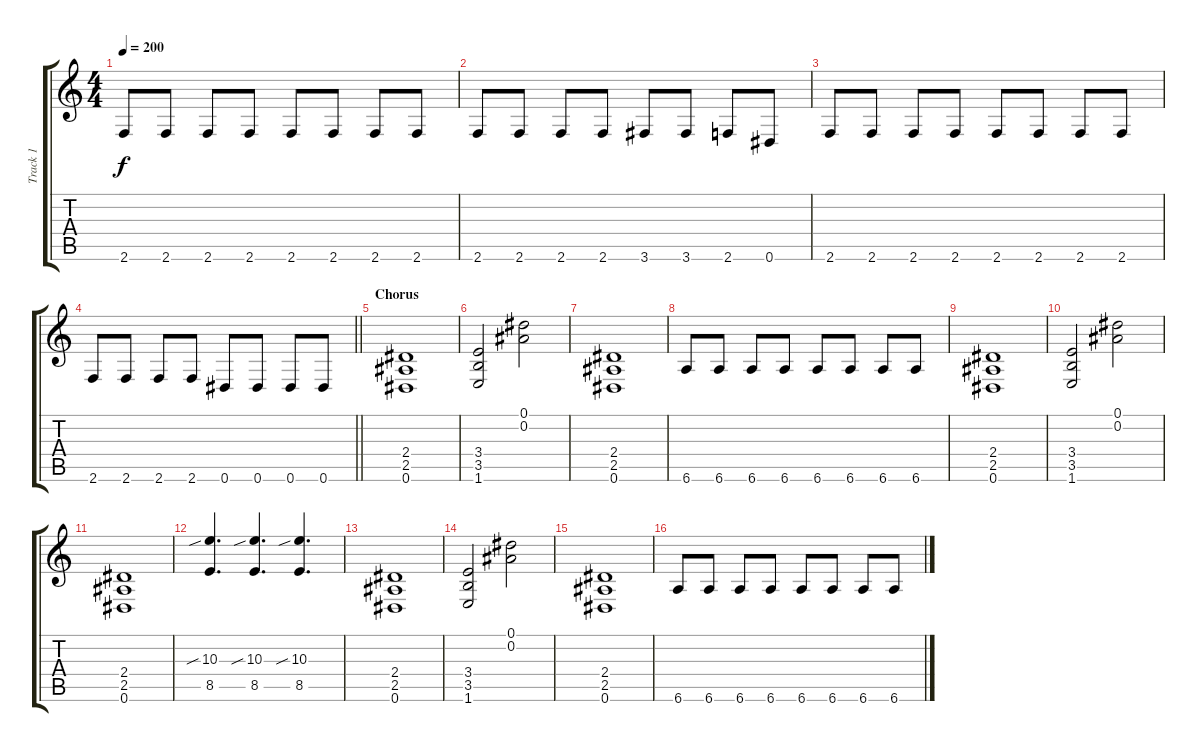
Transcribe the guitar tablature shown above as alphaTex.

\track ("Track 1" "Track 1") {instrument distortionguitar}
\staff {score tabs}
\tuning (Eb4 Bb3 Gb3 Db3 Ab2 Eb2) {hide}
\ts (4 4)
\tempo 200
\clef g2
\ks c
2.6.8{dy f} 2.6.8 2.6.8 2.6.8 2.6.8 2.6.8 2.6.8 2.6.8 |
2.6.8 2.6.8 2.6.8 2.6.8 3.6.8 3.6.8 2.6.8 0.6.8 |
2.6.8 2.6.8 2.6.8 2.6.8 2.6.8 2.6.8 2.6.8 2.6.8 |
\barLineRight lightlight
2.6.8 2.6.8 2.6.8 2.6.8 0.6.8 0.6.8 0.6.8 0.6.8 |
\section ("" "Chorus")
(2.4 2.5 0.6).1 |
(3.4 3.5 1.6).2 (0.1 0.2).2 |
(2.4 2.5 0.6).1 |
6.6.8 6.6.8 6.6.8 6.6.8 6.6.8 6.6.8 6.6.8 6.6.8 |
(2.4 2.5 0.6).1 |
(3.4 3.5 1.6).2 (0.1 0.2).2 |
(2.4 2.5 0.6).1 |
(10.3{sib} 8.5).4{d} (10.3{sib} 8.5).4{d} (10.3{sib} 8.5).4{d} |
(2.4 2.5 0.6).1 |
(3.4 3.5 1.6).2 (0.1 0.2).2 |
(2.4 2.5 0.6).1 |
6.6.8 6.6.8 6.6.8 6.6.8 6.6.8 6.6.8 6.6.8 6.6.8
